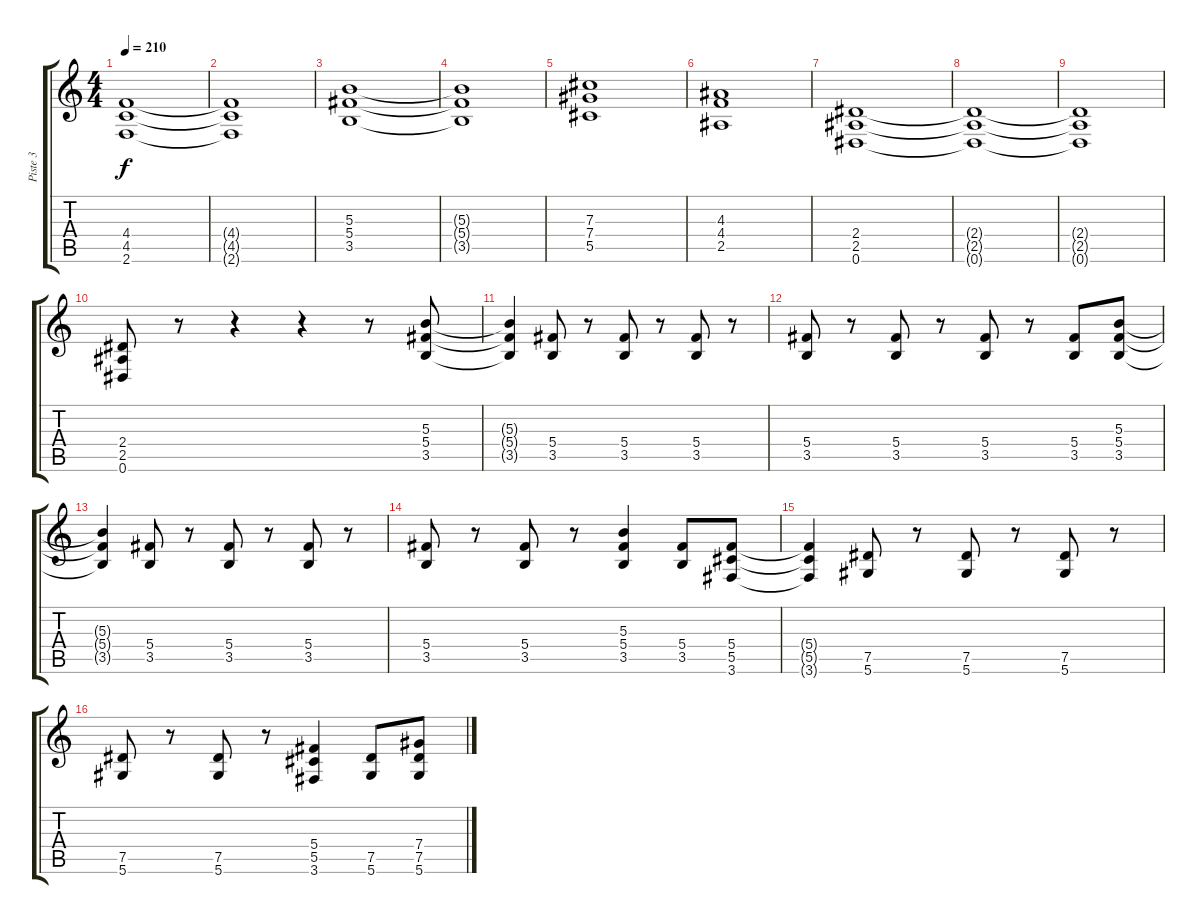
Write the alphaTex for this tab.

\track ("Piste 3" "Piste 3") {instrument distortionguitar}
\staff {score tabs}
\tuning (Eb4 Bb3 Gb3 Db3 Ab2 Eb2) {hide}
\ts (4 4)
\tempo 210
\clef g2
\ks c
(4.4 4.5 2.6).1{dy f} |
(4.4{t} 4.5{t} 2.6{t}).1 |
(5.3 5.4 3.5).1 |
(5.3{t} 5.4{t} 3.5{t}).1 |
(7.3 7.4 5.5).1 |
(4.3 4.4 2.5).1 |
(2.4 2.5 0.6).1 |
(2.4{t} 2.5{t} 0.6{t}).1 |
(2.4{t} 2.5{t} 0.6{t}).1 |
(2.4 2.5 0.6).8 r.8 r.4 r.4 r.8 (5.3 5.4 3.5).8 |
(5.3{t} 5.4{t} 3.5{t}).4 (5.4 3.5).8 r.8 (5.4 3.5).8 r.8 (5.4 3.5).8 r.8 |
(5.4 3.5).8 r.8 (5.4 3.5).8 r.8 (5.4 3.5).8 r.8 (5.4 3.5).8 (5.3 5.4 3.5).8 |
(5.3{t} 5.4{t} 3.5{t}).4 (5.4 3.5).8 r.8 (5.4 3.5).8 r.8 (5.4 3.5).8 r.8 |
(5.4 3.5).8 r.8 (5.4 3.5).8 r.8 (5.3 5.4 3.5).4 (5.4 3.5).8 (5.4 5.5 3.6).8 |
(5.4{t} 5.5{t} 3.6{t}).4 (7.5 5.6).8 r.8 (7.5 5.6).8 r.8 (7.5 5.6).8 r.8 |
(7.5 5.6).8 r.8 (7.5 5.6).8 r.8 (5.4 5.5 3.6).4 (7.5 5.6).8 (7.4 7.5 5.6).8
